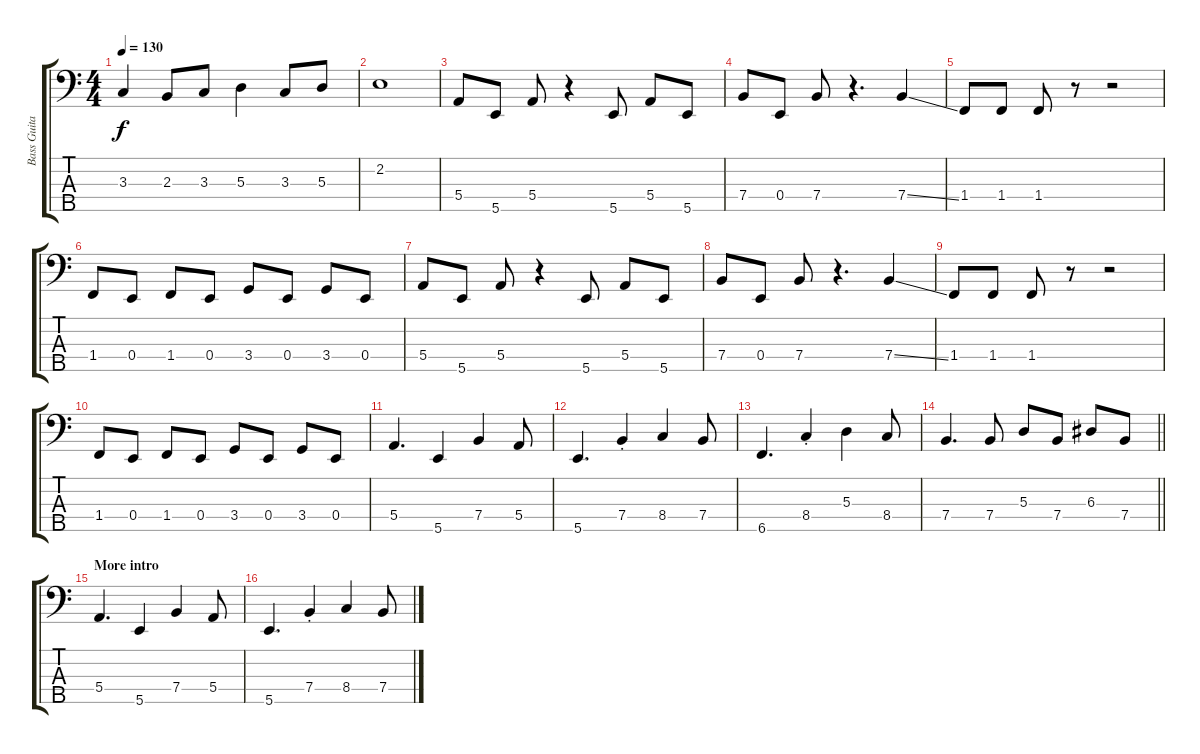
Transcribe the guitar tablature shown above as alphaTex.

\track ("Bass Guitar" "Bass Guita") {instrument electricbassfinger}
\staff {score tabs}
\tuning (G2 D2 A1 E1 B0) {hide}
\ts (4 4)
\tempo 130
\clef f4
\ks c
3.3.4{dy f} 2.3.8 3.3.8 5.3.4 3.3.8 5.3.8 |
2.2.1 |
5.4.8 5.5.8 5.4.8 r.4 5.5.8 5.4.8 5.5.8 |
7.4.8 0.4.8 7.4.8 r.4{d} 7.4{ss}.4 |
1.4.8 1.4.8 1.4.8 r.8 r.2 |
1.4.8 0.4.8 1.4.8 0.4.8 3.4.8 0.4.8 3.4.8 0.4.8 |
5.4.8 5.5.8 5.4.8 r.4 5.5.8 5.4.8 5.5.8 |
7.4.8 0.4.8 7.4.8 r.4{d} 7.4{ss}.4 |
1.4.8 1.4.8 1.4.8 r.8 r.2 |
1.4.8 0.4.8 1.4.8 0.4.8 3.4.8 0.4.8 3.4.8 0.4.8 |
5.4.4{d} 5.5.4 7.4.4 5.4.8 |
5.5.4{d} 7.4{st}.4 8.4.4 7.4.8 |
6.5.4{d} 8.4{st}.4 5.3.4 8.4.8 |
\barLineRight lightlight
7.4.4{d} 7.4.8 5.3.8 7.4.8 6.3.8 7.4.8 |
\section ("" "More intro")
5.4.4{d} 5.5.4 7.4.4 5.4.8 |
5.5.4{d} 7.4{st}.4 8.4.4 7.4.8
